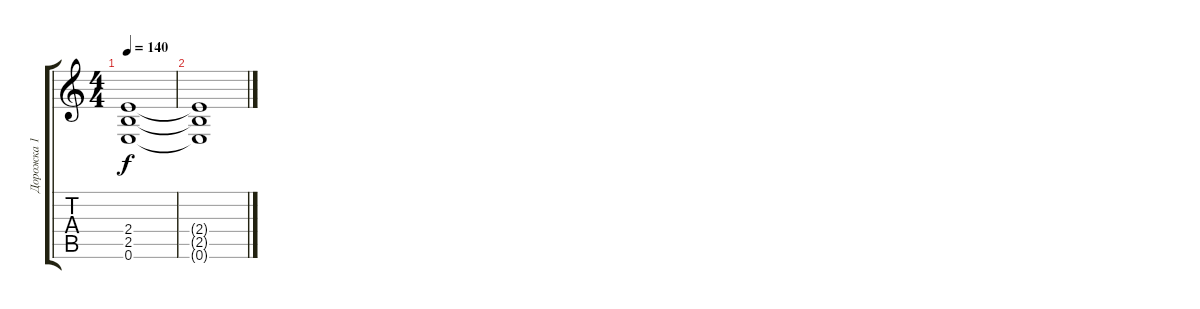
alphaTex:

\track ("Дорожка 1" "Дорожка 1") {instrument distortionguitar}
\staff {score tabs}
\tuning (E4 B3 G3 D3 A2 E2) {hide}
\ts (4 4)
\tempo 140
\clef g2
\ks c
(2.4{t} 2.5{t} 0.6{t}).1{dy f} |
(2.4{t} 2.5{t} 0.6{t}).1
